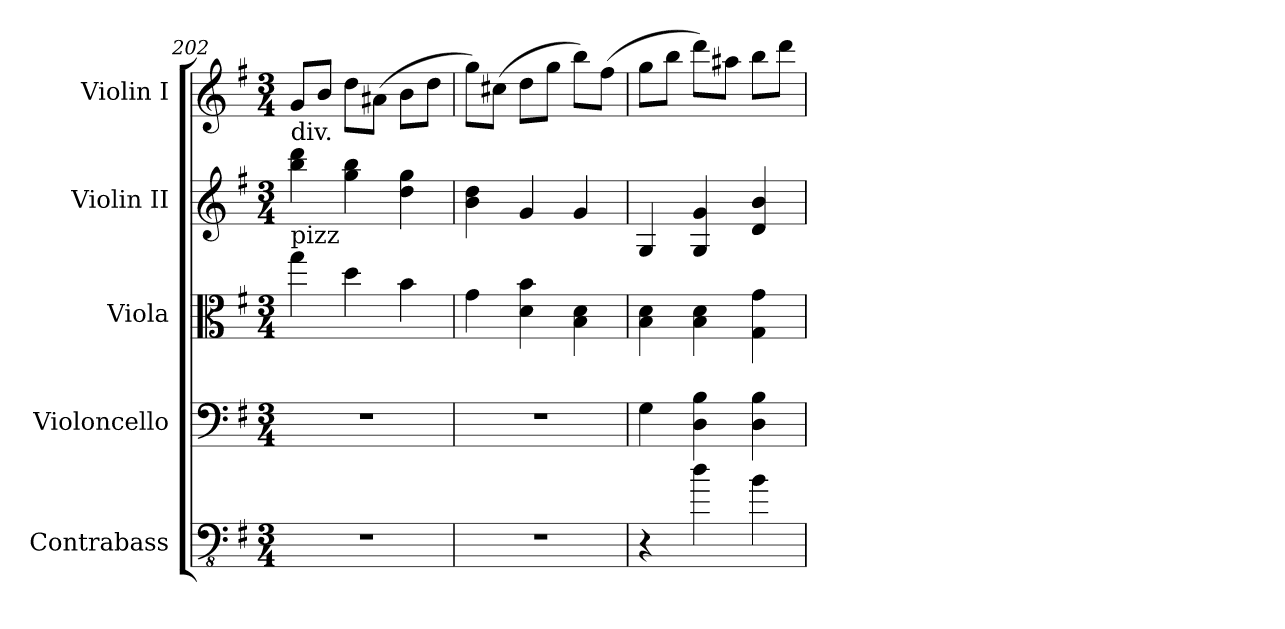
**kern	**kern	**kern	**kern	**kern
*part5	*part4	*part3	*part2	*part1
*staff5	*staff4	*staff3	*staff2	*staff1
*I"Contrabass	*I"Violoncello	*I"Viola	*I"Violin II	*I"Violin I
*I'Cb	*I'Vc	*I'Vla	*I'Vln	*I'Vln
*clefFv4	*clefF4	*clefC3	*clefG2	*clefG2
*ITrd7c12	*	*	*	*
*k[f#]	*k[f#]	*k[f#]	*k[f#]	*k[f#]
*M3/4	*M3/4	*M3/4	*M3/4	*M3/4
=202	=202	=202	=202	=202
!	!	!	!LO:TX:a:t=div.	!
!	!	!LO:TX:a:t=pizz	!	!
2.r	2.r	4gg\	4bb\ 4ddd\	8g/L
.	.	.	.	8b/J
.	.	4dd\	4gg\ 4bb\	8dd\L
.	.	.	.	(8a#X\J
.	.	4b\	4dd\ 4gg\	8b\L
.	.	.	.	8dd\J
=203	=203	=203	=203	=203
2.r	2.r	4g\	4b\ 4dd\	8gg\L)
.	.	.	.	(8cc#X\J
.	.	4d\ 4b\	4g/	8dd\L
.	.	.	.	8gg\J
.	.	4B\ 4d\	4g/	8bb\L)
.	.	.	.	(8ff#\J
=204	=204	=204	=204	=204
4r	4G\	4B\ 4d\	4G/	8gg\L
.	.	.	.	8bb\J
4D\	4D\ 4B\	4B\ 4d\	4G/ 4g/	8ddd\L)
.	.	.	.	8aa#X\J
4BB\	4D\ 4B\	4G\ 4g\	4d/ 4b/	8bb\L
.	.	.	.	8ddd\J
=	=	=	=	=
*-	*-	*-	*-	*-
